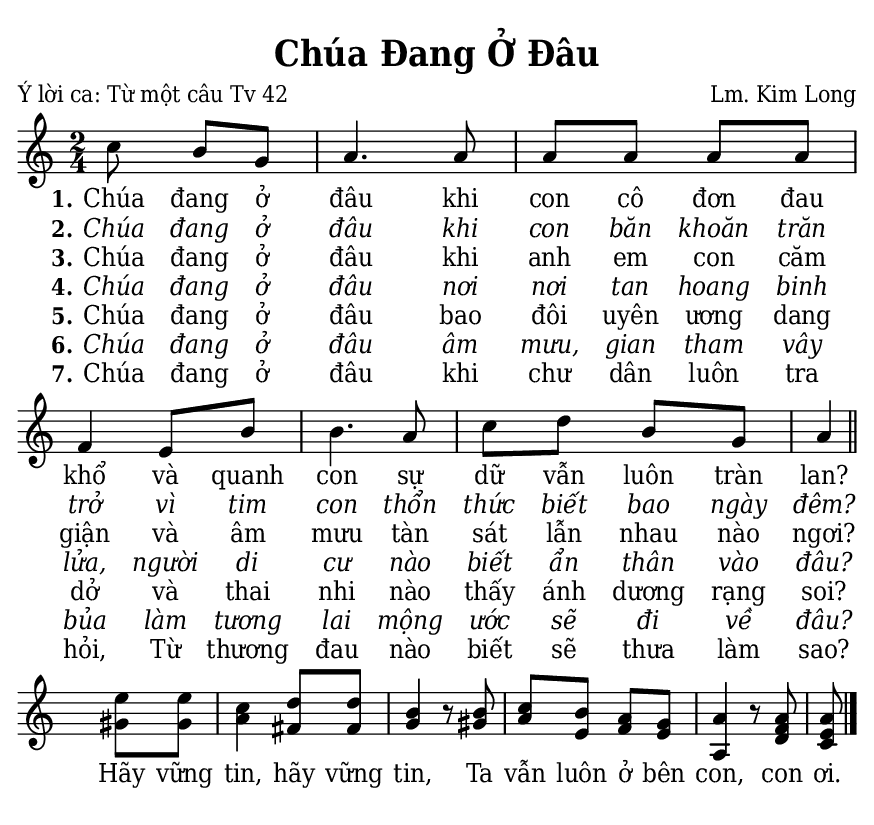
% Cài đặt chung
\version "2.24.3"
\include "english.ly"

\header {
  title = "Chúa Đang Ở Đâu"
  composer = "Lm. Kim Long"
  poet = "Ý lời ca: Từ một câu Tv 42"
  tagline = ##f
}

% Nhạc
nhacPhanMot = \relative c'' {
  \key c \major
  \time 2/4
  \partial 4. c8 b g |
  a4. a8 |
  a a a a |
  f4 e8 b' |
  b4. a8 |
  c d b g |
  a4 \bar "||"
}

nhacPhanHai = \relative c'' {
  \key c \major
  \time 2/4
  \partial 4 
  <<
    {
      e8 e |
      c4 d8 d |
      b4 r8 b |
      c b a g |
      a4 r8
    }
    {
      gs8 gs |
      a4 fs8 fs |
      g4 r8 gs |
      a e f e |
      a,4 r8
    }
  >>
  <a' f d>8 |
  <a e c> \bar "|."
}

% Lời
loiPhanMot = \lyricmode {
  <<
    {
      \set stanza = "1."
      Chúa đang ở đâu khi con cô đơn đau khổ
      và quanh con sự dữ vẫn luôn tràn lan?
    }
    \new Lyrics {
	    \set associatedVoice = "beSop"
	    \set stanza = "2."
      \override Lyrics.LyricText.font-shape = #'italic
	    Chúa đang ở đâu khi con băn khoăn trăn trở
	    vì tim con thổn thức biết bao ngày đêm?
    }
    \new Lyrics {
	    \set associatedVoice = "beSop"
	    \set stanza = "3."
	    Chúa đang ở đâu khi anh em con căm giận
	    và âm mưu tàn sát lẫn nhau nào ngơi?
    }
    \new Lyrics {
	    \set associatedVoice = "beSop"
	    \set stanza = "4."
      \override Lyrics.LyricText.font-shape = #'italic
	    Chúa đang ở đâu nơi nơi tan hoang binh lửa,
	    người di cư nào biết ẩn thân vào đâu?
    }
    \new Lyrics {
	    \set associatedVoice = "beSop"
	    \set stanza = "5."
	    Chúa đang ở đâu bao đôi uyên ương dang dở
	    và thai nhi nào thấy ánh dương rạng soi?
    }
    \new Lyrics {
	    \set associatedVoice = "beSop"
	    \set stanza = "6."
      \override Lyrics.LyricText.font-shape = #'italic
	    Chúa đang ở đâu âm mưu, gian tham vây bủa
	    làm tương lai mộng ước sẽ đi về đâu?
    }
    \new Lyrics {
	    \set associatedVoice = "beSop"
	    \set stanza = "7."
	    Chúa đang ở đâu khi chư dân luôn tra hỏi,
	    Từ thương đau nào biết sẽ thưa làm sao?
    }
  >>
}

loiPhanHai = \lyricmode {
  Hãy vững tin, hãy vững tin,
  Ta vẫn luôn ở bên con, con ơi.
}

% Dàn trang
\paper {
  #(set-paper-size "a5")
  top-margin = 3\mm
  bottom-margin = 3\mm
  left-margin = 3\mm
  right-margin = 3\mm
  indent = #0
  #(define fonts
	 (make-pango-font-tree "Deja Vu Serif Condensed"
	 		       "Deja Vu Serif Condensed"
			       "Deja Vu Serif Condensed"
			       (/ 20 20)))
  print-page-number = ##f
  page-count = 1
}

\score {
  <<
    \new Staff <<
        \clef treble
        \new Voice = beSop {
          \nhacPhanMot
        }
      \new Lyrics \lyricsto beSop \loiPhanMot
    >>
  >>
  \layout {
    \override Lyrics.LyricSpace.minimum-distance = #2.5
    \override Score.BarNumber.break-visibility = ##(#f #f #f)
    \override Score.SpacingSpanner.uniform-stretching = ##t
    ragged-last = ##f
  }
}

\score {
  <<
    \new Staff <<
        \clef treble
        \new Voice = beSop {
          \nhacPhanHai
        }
      \new Lyrics \lyricsto beSop \loiPhanHai
    >>
  >>
  \layout {
    \override Staff.TimeSignature.transparent = ##t
    \override Lyrics.LyricSpace.minimum-distance = #1
    \override Score.BarNumber.break-visibility = ##(#f #f #f)
    \override Score.SpacingSpanner.uniform-stretching = ##t
    ragged-last = ##f
  }
}
